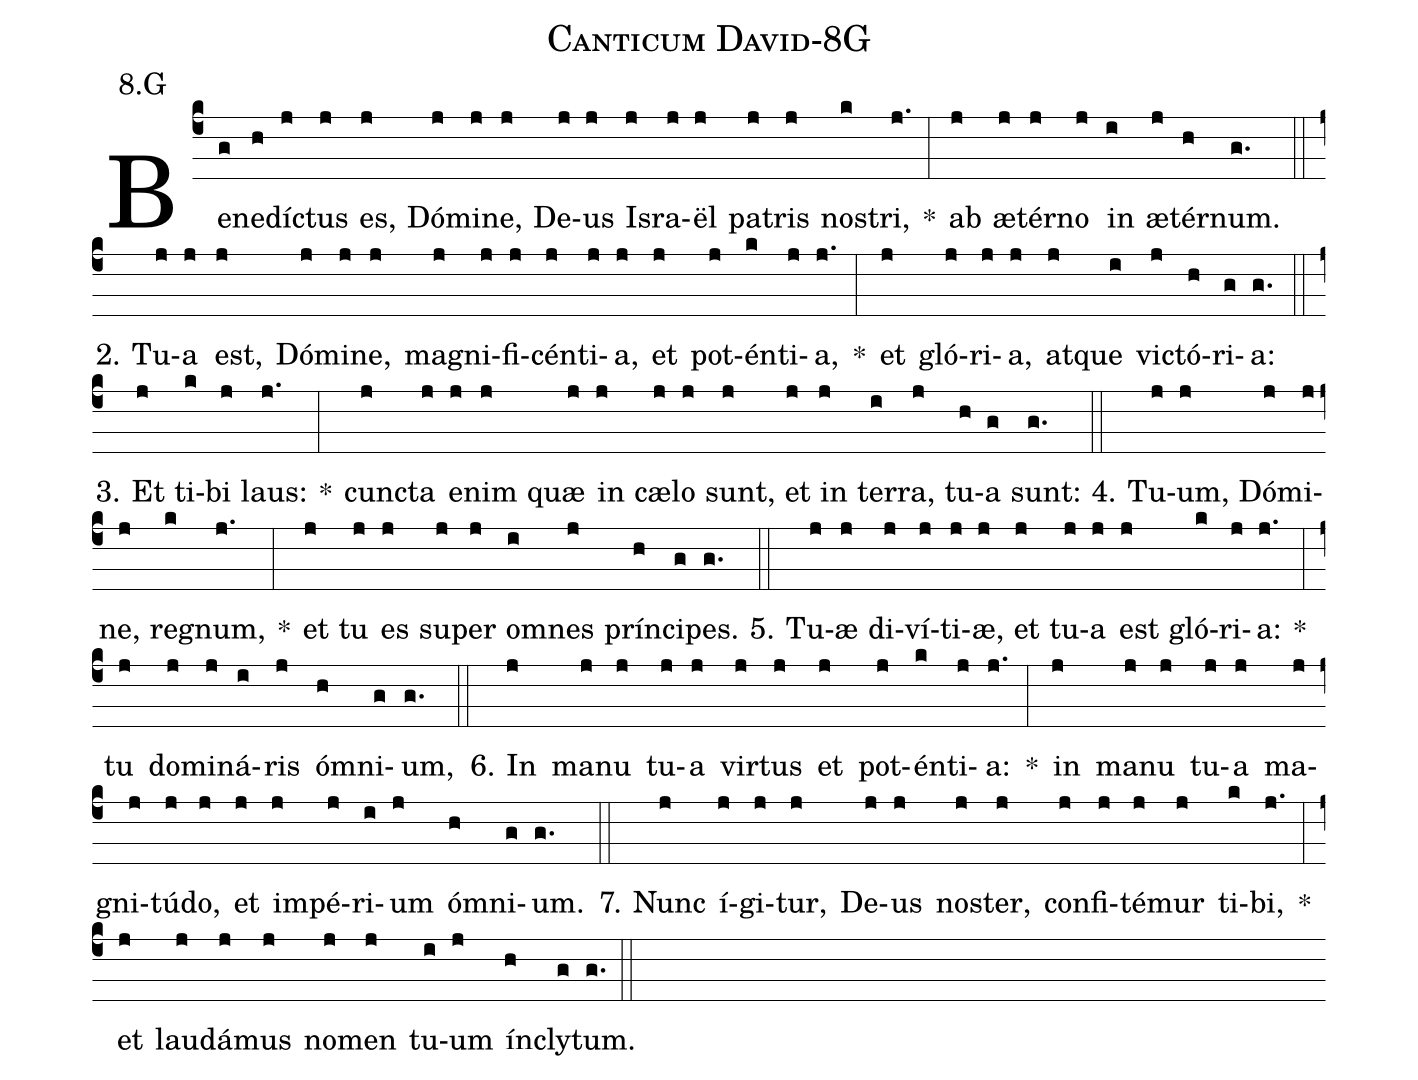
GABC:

name: Canticum David-8G;
annotation: 8.G;
%%
(c4)Be(g)ne(h)díc(j)tus(j) es,(j) Dó(j)mi(j)ne,(j) De(j)us(j) Is(j)ra(j)ël(j) pa(j)tris(j) nos(k)tri,(j.) *(:) ab(j) æ(j)tér(j)no(j) in(i) æ(j)tér(h)num.(g.) (::)
2. Tu(j)a(j) est,(j) Dó(j)mi(j)ne,(j) ma(j)gni(j)fi(j)cén(j)ti(j)a,(j) et(j) pot(j)én(k)ti(j)a,(j.) *(:) et(j) gló(j)ri(j)a,(j) at(j)que(i) vic(j)tó(h)ri(g)a:(g.) (::)
3. Et(j) ti(k)bi(j) laus:(j.) *(:) cunc(j)ta(j) e(j)nim(j) quæ(j) in(j) cæ(j)lo(j) sunt,(j) et(j) in(j) ter(i)ra,(j) tu(h)a(g) sunt:(g.) (::)
4. Tu(j)um,(j) Dó(j)mi(j)ne,(j) re(k)gnum,(j.) *(:) et(j) tu(j) es(j) su(j)per(j) om(i)nes(j) prín(h)ci(g)pes.(g.) (::)
5. Tu(j)æ(j) di(j)ví(j)ti(j)æ,(j) et(j) tu(j)a(j) est(j) gló(k)ri(j)a:(j.) *(:) tu(j) do(j)mi(j)ná(i)ris(j) óm(h)ni(g)um,(g.) (::)
6. In(j) ma(j)nu(j) tu(j)a(j) vir(j)tus(j) et(j) pot(j)én(k)ti(j)a:(j.) *(:) in(j) ma(j)nu(j) tu(j)a(j) ma(j)gni(j)tú(j)do,(j) et(j) im(j)pé(j)ri(i)um(j) óm(h)ni(g)um.(g.) (::)
7. Nunc(j) í(j)gi(j)tur,(j) De(j)us(j) nos(j)ter,(j) con(j)fi(j)té(j)mur(j) ti(k)bi,(j.) *(:) et(j) lau(j)dá(j)mus(j) no(j)men(j) tu(i)um(j) ín(h)cly(g)tum.(g.) (::)
